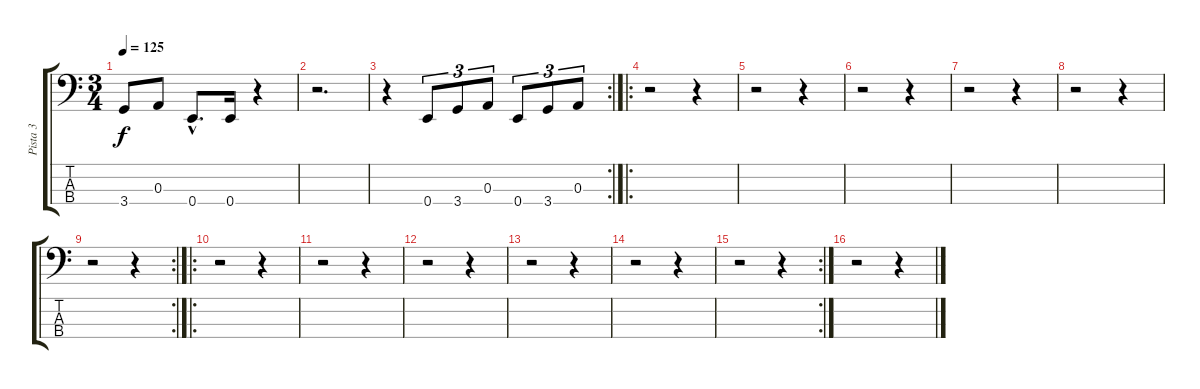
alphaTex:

\track ("Pista 3" "Pista 3") {instrument electricbassfinger}
\staff {score tabs}
\tuning (G2 D2 A1 E1) {hide}
\ts (3 4)
\tempo 125
\clef f4
\ks c
3.4.8{dy f} 0.3.8 0.4{hac}.8{d} 0.4.16 r.4 |
r.2{d} |
\rc 2
r.4 0.4.8{tu (3 2)} 3.4.8{tu (3 2)} 0.3.8{tu (3 2)} 0.4.8{tu (3 2)} 3.4.8{tu (3 2)} 0.3.8{tu (3 2)} |
\ro
r.2 r.4 |
r.2 r.4 |
r.2 r.4 |
r.2 r.4 |
r.2 r.4 |
\rc 2
r.2 r.4 |
\ro
r.2 r.4 |
r.2 r.4 |
r.2 r.4 |
r.2 r.4 |
r.2 r.4 |
\rc 2
r.2 r.4 |
r.2 r.4
